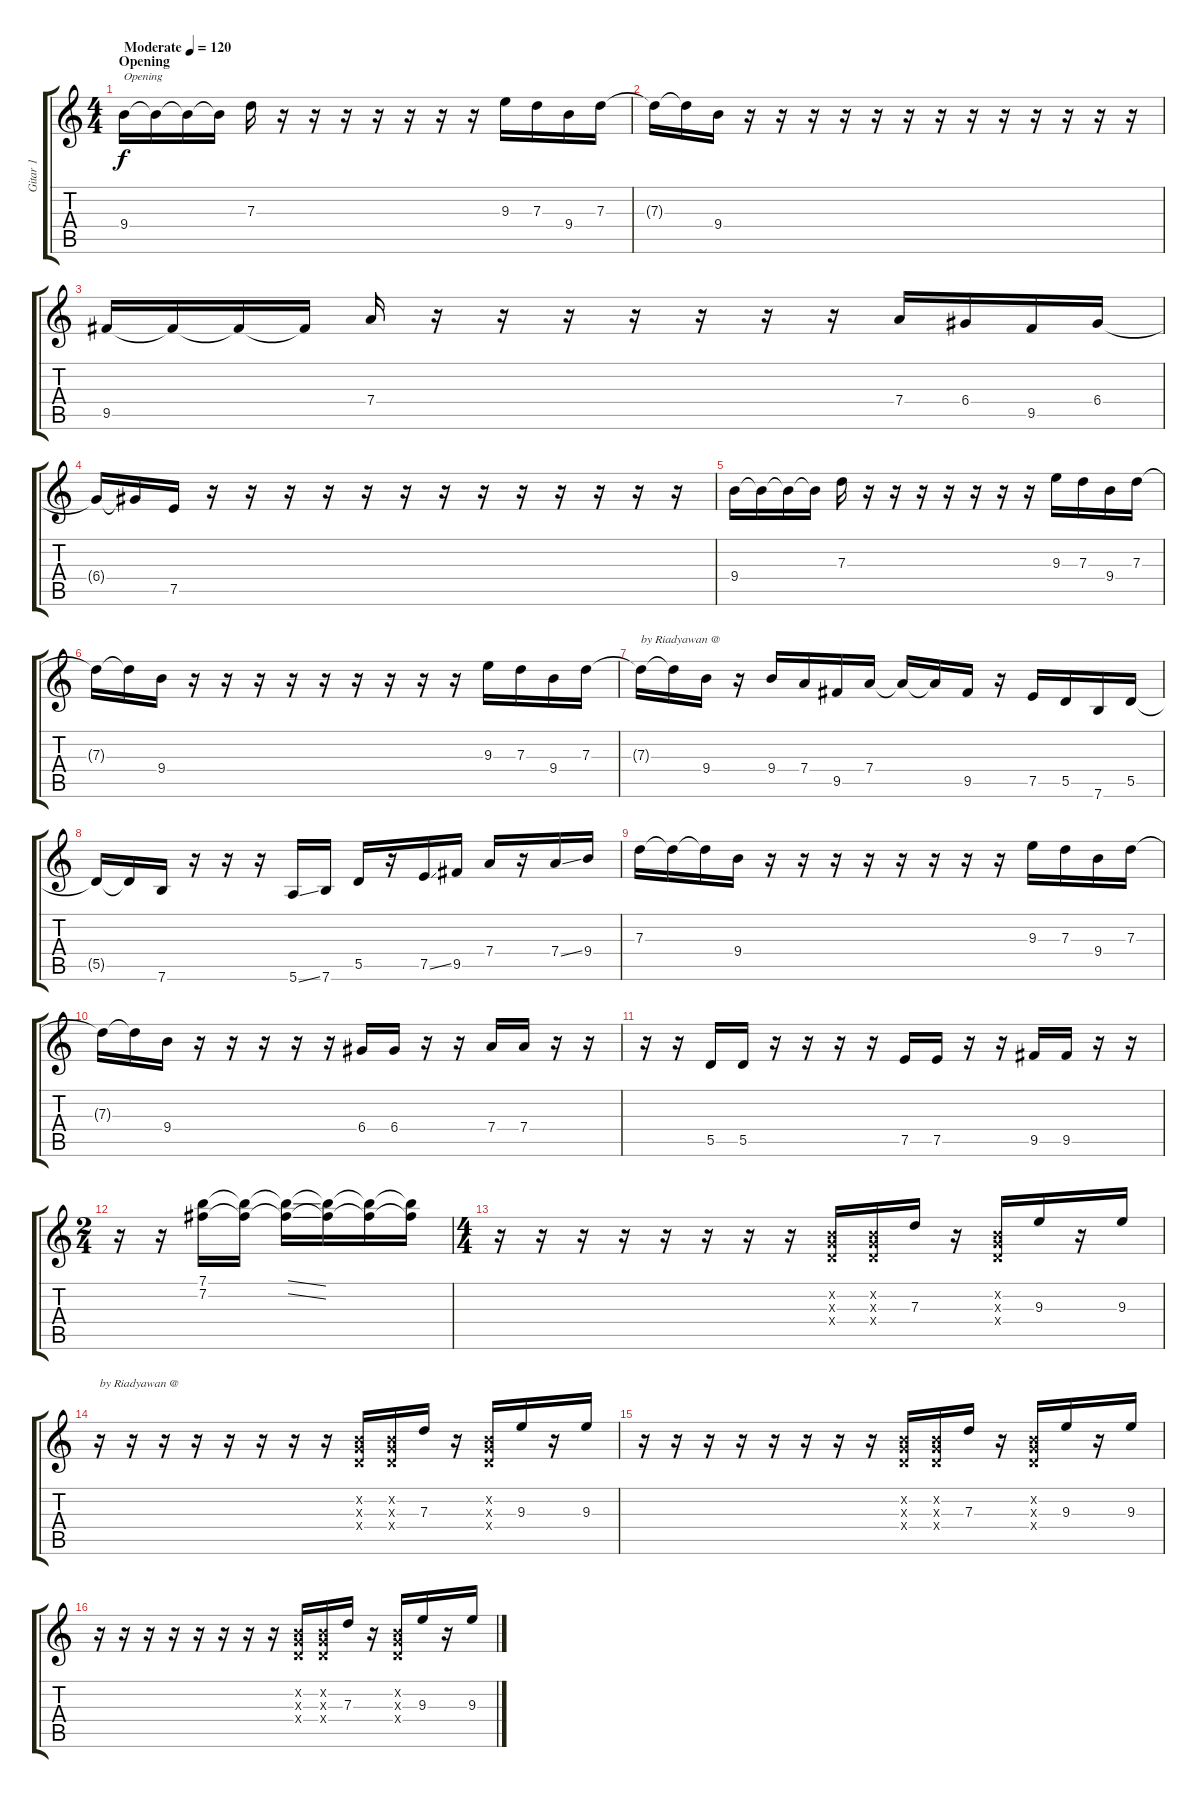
\track ("Gitar 1" "Gitar 1") {instrument electricguitarclean}
\staff {score tabs}
\tuning (E4 B3 G3 D3 A2 E2) {hide}
\ts (4 4)
\section ("" "Opening")
\tempo (120 "Moderate")
\clef g2
\ks c
9.4.16{txt "Opening" dy f instrument electricguitarclean} 9.4{t}.16 9.4{t}.16 9.4{t}.16 7.3.16 r.16 r.16 r.16 r.16 r.16 r.16 r.16 9.3.16 7.3.16 9.4.16 7.3.16 |
7.3{t}.16 7.3{t}.16 9.4.16 r.16 r.16 r.16 r.16 r.16 r.16 r.16 r.16 r.16 r.16 r.16 r.16 r.16 |
9.5.16 9.5{t}.16 9.5{t}.16 9.5{t}.16 7.4.16 r.16 r.16 r.16 r.16 r.16 r.16 r.16 7.4.16 6.4.16 9.5.16 6.4.16 |
6.4{t}.16 6.4{t}.16 7.5.16 r.16 r.16 r.16 r.16 r.16 r.16 r.16 r.16 r.16 r.16 r.16 r.16 r.16 |
9.4.16 9.4{t}.16 9.4{t}.16 9.4{t}.16 7.3.16 r.16 r.16 r.16 r.16 r.16 r.16 r.16 9.3.16 7.3.16 9.4.16 7.3.16 |
7.3{t}.16 7.3{t}.16 9.4.16 r.16 r.16 r.16 r.16 r.16 r.16 r.16 r.16 r.16 9.3.16 7.3.16 9.4.16 7.3.16 |
7.3{t}.16{txt "by Riadyawan @"} 7.3{t}.16 9.4.16 r.16 9.4.16 7.4.16 9.5.16 7.4.16 7.4{t}.16 7.4{t}.16 9.5.16 r.16 7.5.16 5.5.16 7.6.16 5.5.16 |
5.5{t}.16 5.5{t}.16 7.6.16 r.16 r.16 r.16 5.6{ss}.16 7.6.16 5.5.16 r.16 7.5{ss}.16 9.5.16 7.4.16 r.16 7.4{ss}.16 9.4.16 |
7.3.16 7.3{t}.16 7.3{t}.16 9.4.16 r.16 r.16 r.16 r.16 r.16 r.16 r.16 r.16 9.3.16 7.3.16 9.4.16 7.3.16 |
7.3{t}.16 7.3{t}.16 9.4.16 r.16 r.16 r.16 r.16 r.16 6.4.16 6.4.16 r.16 r.16 7.4.16 7.4.16 r.16 r.16 |
r.16 r.16 5.5.16 5.5.16 r.16 r.16 r.16 r.16 7.5.16 7.5.16 r.16 r.16 9.5.16 9.5.16 r.16 r.16 |
\ts (2 4)
r.16 r.16 (7.1 7.2).16 (7.1{t} 7.2{t}).16 (7.1{ss t} 7.2{ss t}).16 (7.1{t} 7.2{t}).16 (7.1{t} 7.2{t}).16 (7.1{t} 7.2{t}).16 |
\ts (4 4)
r.16 r.16 r.16 r.16 r.16 r.16 r.16 r.16 (0.2{x} 0.3{x} 0.4{x}).16 (0.2{x} 0.3{x} 0.4{x}).16 7.3.16 r.16 (0.2{x} 0.3{x} 0.4{x}).16 9.3.16 r.16 9.3.16 |
r.16{txt "by Riadyawan @"} r.16 r.16 r.16 r.16 r.16 r.16 r.16 (0.2{x} 0.3{x} 0.4{x}).16 (0.2{x} 0.3{x} 0.4{x}).16 7.3.16 r.16 (0.2{x} 0.3{x} 0.4{x}).16 9.3.16 r.16 9.3.16 |
r.16 r.16 r.16 r.16 r.16 r.16 r.16 r.16 (0.2{x} 0.3{x} 0.4{x}).16 (0.2{x} 0.3{x} 0.4{x}).16 7.3.16 r.16 (0.2{x} 0.3{x} 0.4{x}).16 9.3.16 r.16 9.3.16 |
r.16 r.16 r.16 r.16 r.16 r.16 r.16 r.16 (0.2{x} 0.3{x} 0.4{x}).16 (0.2{x} 0.3{x} 0.4{x}).16 7.3.16 r.16 (0.2{x} 0.3{x} 0.4{x}).16 9.3.16 r.16 9.3.16
